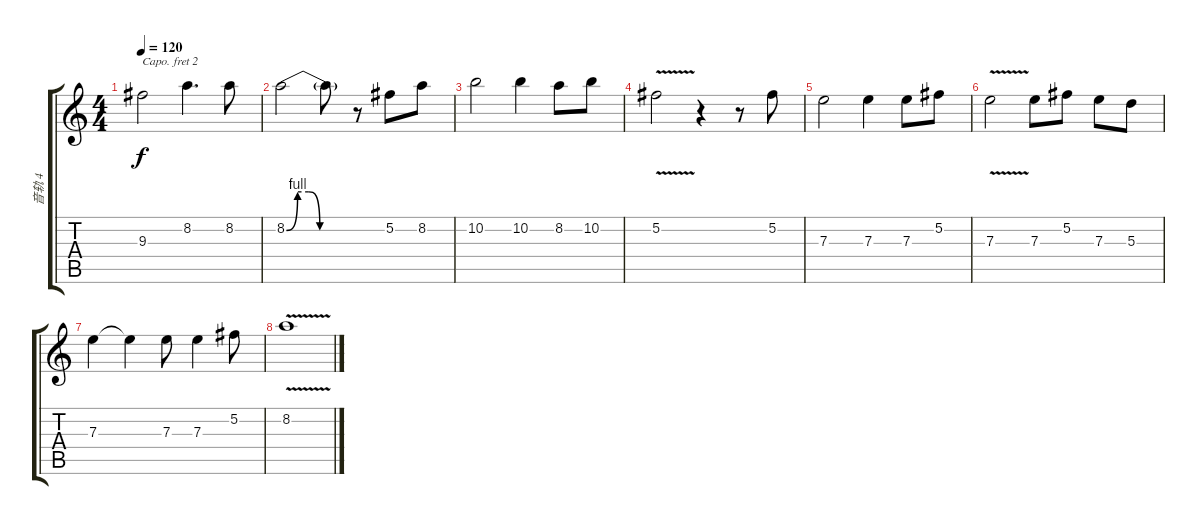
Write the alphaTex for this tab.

\track ("音轨 4" "音轨 4") {instrument acousticguitarsteel}
\staff {score tabs}
\capo 2
\tuning (E4 B3 G3 D3 A2 E2) {hide}
\ts (4 4)
\tempo 120
\clef g2
\ks c
9.3.2{dy f} 8.2.4{d} 8.2.8 |
8.2{be (custom 0 0 10 4 20 4 30 0 60 0)}.2 8.2{t}.8 r.8 5.2.8 8.2.8 |
10.2.2 10.2.4 8.2.8 10.2.8 |
5.2{v}.2 r.4 r.8 5.2.8 |
7.3.2 7.3.4 7.3.8 5.2.8 |
7.3{v}.2 7.3.8 5.2.8 7.3.8 5.3.8 |
7.3.4 7.3{t}.4 7.3.8 7.3.4 5.2.8 |
8.2{v}.1
